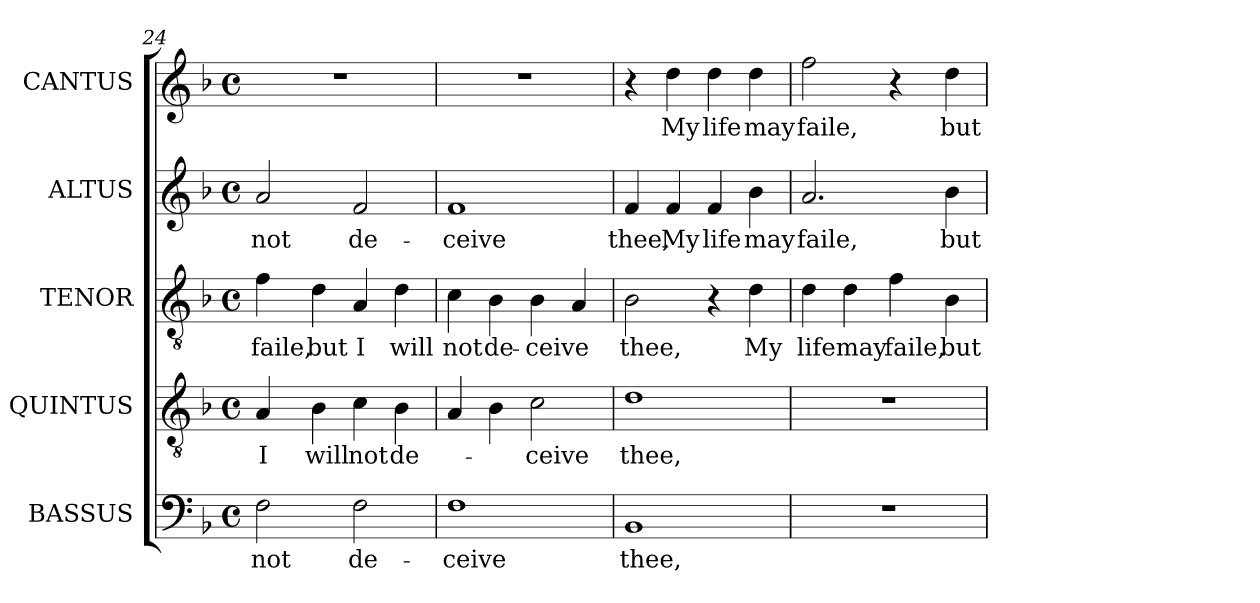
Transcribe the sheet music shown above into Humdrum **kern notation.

**kern	**text	**kern	**text	**kern	**text	**kern	**text	**kern	**text
*part5	*part5	*part4	*part4	*part3	*part3	*part2	*part2	*part1	*part1
*staff5	*staff5	*staff4	*staff4	*staff3	*staff3	*staff2	*staff2	*staff1	*staff1
*I"BASSUS	*	*I"QUINTUS	*	*I"TENOR	*	*I"ALTUS	*	*I"CANTUS	*
*I'B	*	*I'T	*	*	*	*	*	*I'S	*
*clefF4	*	*clefGv2	*	*clefGv2	*	*clefG2	*	*clefG2	*
*	*	*ITrd7c12	*	*ITrd7c12	*	*	*	*	*
*k[b-]	*	*k[b-]	*	*k[b-]	*	*k[b-]	*	*k[b-]	*
*d:	*	*d:	*	*d:	*	*d:	*	*d:	*
*M4/4	*	*M4/4	*	*M4/4	*	*M4/4	*	*M4/4	*
*met(c)	*	*met(c)	*	*met(c)	*	*met(c)	*	*met(c)	*
=24	=24	=24	=24	=24	=24	=24	=24	=24	=24
!	!LO:LY:b:color=#000000	!	!	!	!	!	!	!	!
!	!	!	!LO:LY:b:color=#000000	!	!	!	!	!	!
!	!	!	!	!	!LO:LY:b:color=#000000	!	!	!	!
!	!	!	!	!	!	!	!LO:LY:b:color=#000000	!	!
2Fi\	not	4AAi/	I	4Fi\	faile,	2ai/	not	1r	.
!	!	!	!LO:LY:b:color=#000000	!	!	!	!	!	!
!	!	!	!	!	!LO:LY:b:color=#000000	!	!	!	!
.	.	4BB-i\	will	4Di\	but	.	.	.	.
!	!LO:LY:b:color=#000000	!	!	!	!	!	!	!	!
!	!	!	!LO:LY:b:color=#000000	!	!	!	!	!	!
!	!	!	!	!	!LO:LY:b:color=#000000	!	!	!	!
!	!	!	!	!	!	!	!LO:LY:b:color=#000000	!	!
2Fi\	de-	4Ci\	not	4AAi/	I	2fi/	de-	.	.
!	!	!	!LO:LY:b:color=#000000	!	!	!	!	!	!
!	!	!	!	!	!LO:LY:b:color=#000000	!	!	!	!
.	.	4BB-i\	de-	4Di\	will	.	.	.	.
!!LO:LB:g=z
=25	=25	=25	=25	=25	=25	=25	=25	=25	=25
!	!LO:LY:b:color=#000000	!	!	!	!	!	!	!	!
!	!	!	!	!	!LO:LY:b:color=#000000	!	!	!	!
!	!	!	!	!	!	!	!LO:LY:b:color=#000000	!	!
1Fi	-ceive	4AAi/	.	4Ci\	not	1fi	-ceive	1r	.
!	!	!	!	!	!LO:LY:b:color=#000000	!	!	!	!
.	.	4BB-i\	.	4BB-i\	de-	.	.	.	.
!	!	!	!LO:LY:b:color=#000000	!	!	!	!	!	!
!	!	!	!	!	!LO:LY:b:color=#000000	!	!	!	!
.	.	2Ci\	-ceive	4BB-i\	-ceive	.	.	.	.
.	.	.	.	4AAi/	.	.	.	.	.
=26	=26	=26	=26	=26	=26	=26	=26	=26	=26
!	!LO:LY:b:color=#000000	!	!	!	!	!	!	!	!
!	!	!	!LO:LY:b:color=#000000	!	!	!	!	!	!
!	!	!	!	!	!LO:LY:b:color=#000000	!	!	!	!
!	!	!	!	!	!	!	!LO:LY:b:color=#000000	!	!
1BB-i	thee,	1Di	thee,	2BB-i\	thee,	4fi/	thee,	4r	.
!	!	!	!	!	!	!	!LO:LY:b:color=#000000	!	!
!	!	!	!	!	!	!	!	!	!LO:LY:b:color=#000000
.	.	.	.	.	.	4fi/	My	4ddi\	My
!	!	!	!	!	!	!	!LO:LY:b:color=#000000	!	!
!	!	!	!	!	!	!	!	!	!LO:LY:b:color=#000000
.	.	.	.	4r	.	4fi/	life	4ddi\	life
!	!	!	!	!	!LO:LY:b:color=#000000	!	!	!	!
!	!	!	!	!	!	!	!LO:LY:b:color=#000000	!	!
!	!	!	!	!	!	!	!	!	!LO:LY:b:color=#000000
.	.	.	.	4Di\	My	4b-i\	may	4ddi\	may
=27	=27	=27	=27	=27	=27	=27	=27	=27	=27
!	!	!	!	!	!LO:LY:b:color=#000000	!	!	!	!
!	!	!	!	!	!	!	!LO:LY:b:color=#000000	!	!
!	!	!	!	!	!	!	!	!	!LO:LY:b:color=#000000
1r	.	1r	.	4Di\	life	2.ai/	faile,	2ffi\	faile,
!	!	!	!	!	!LO:LY:b:color=#000000	!	!	!	!
.	.	.	.	4Di\	may	.	.	.	.
!	!	!	!	!	!LO:LY:b:color=#000000	!	!	!	!
.	.	.	.	4Fi\	faile,	.	.	4r	.
!	!	!	!	!	!LO:LY:b:color=#000000	!	!	!	!
!	!	!	!	!	!	!	!LO:LY:b:color=#000000	!	!
!	!	!	!	!	!	!	!	!	!LO:LY:b:color=#000000
.	.	.	.	4BB-i\	but	4b-i\	but	4ddi\	but
=	=	=	=	=	=	=	=	=	=
*-	*-	*-	*-	*-	*-	*-	*-	*-	*-
